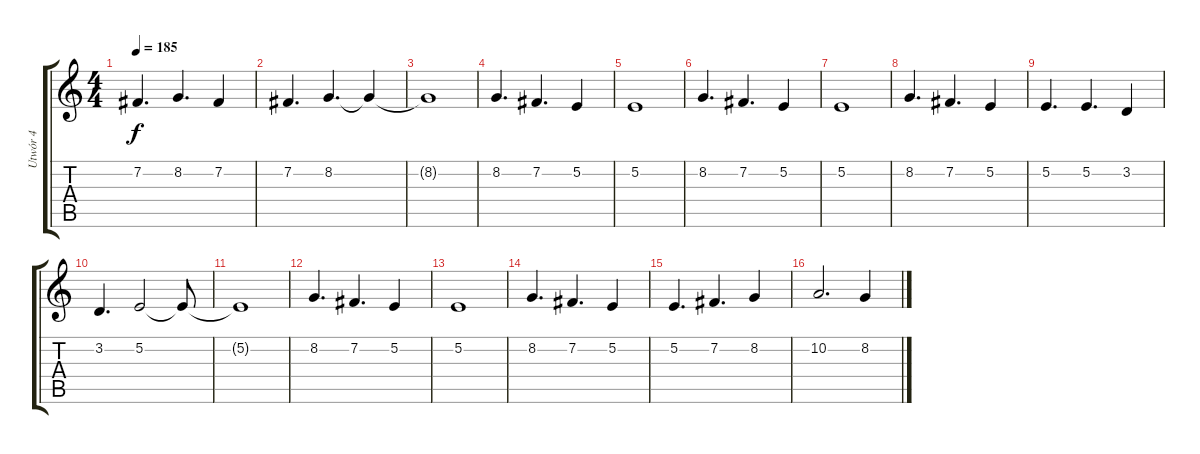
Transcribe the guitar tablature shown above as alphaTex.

\track ("Utwór 4" "Utwór 4") {instrument oboe}
\staff {score tabs}
\tuning (E4 B3 G3 D3 A2 E2) {hide}
\ts (4 4)
\tempo 185
\clef g2
\ks c
7.2.4{d dy f} 8.2.4{d} 7.2.4 |
7.2.4{d} 8.2.4{d} 8.2{t}.4 |
8.2{t}.1 |
8.2.4{d} 7.2.4{d} 5.2.4 |
5.2.1 |
8.2.4{d} 7.2.4{d} 5.2.4 |
5.2.1 |
8.2.4{d} 7.2.4{d} 5.2.4 |
5.2.4{d} 5.2.4{d} 3.2.4 |
3.2.4{d} 5.2.2 5.2{t}.8 |
5.2{t}.1 |
8.2.4{d} 7.2.4{d} 5.2.4 |
5.2.1 |
8.2.4{d} 7.2.4{d} 5.2.4 |
5.2.4{d} 7.2.4{d} 8.2.4 |
10.2.2{d} 8.2.4
